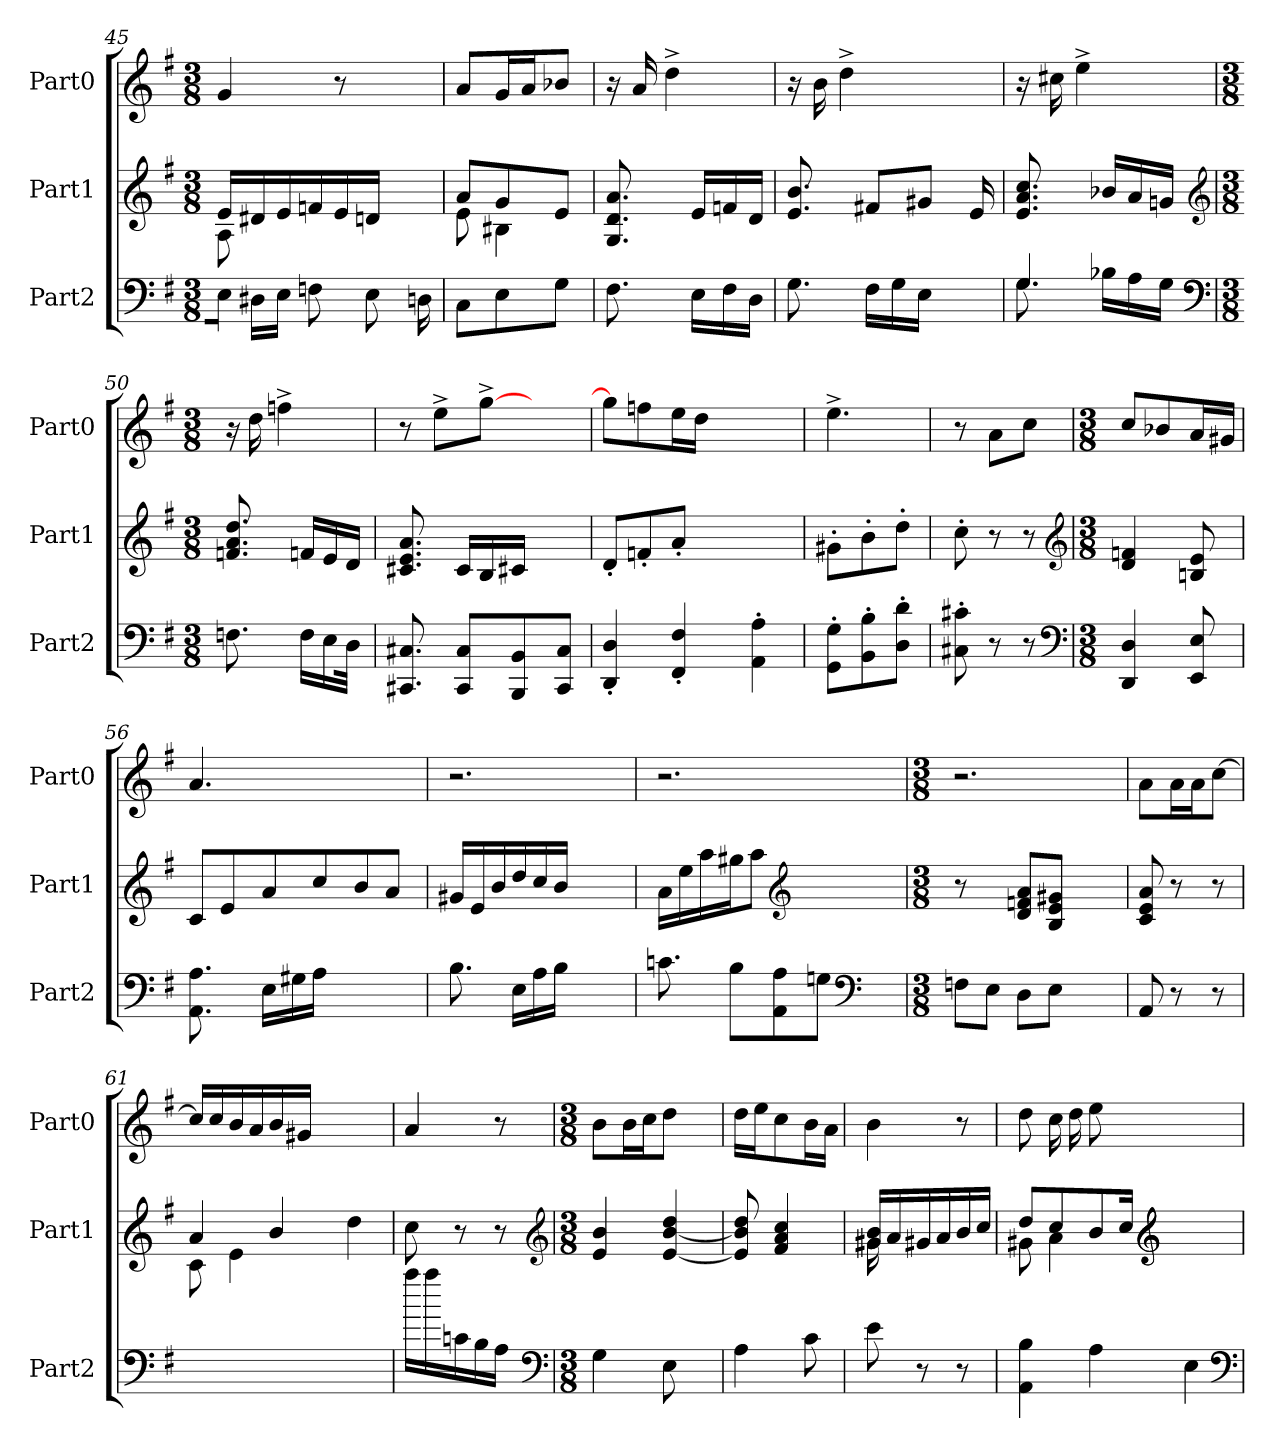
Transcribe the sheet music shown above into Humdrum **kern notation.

**kern	**kern	**kern
*part3	*part2	*part1
*staff3	*staff2	*staff1
*I"Part2	*I"Part1	*I"Part0
*I'Part2	*I'Part1	*I'Part0
!!LO:LB:g=z
*clefF4	*clefG2	*clefG2
*k[f#]	*k[f#]	*k[f#]
*M3/8	*M3/8	*M3/8
=45	=45	=45
*	*^	*
16EJJ	16eLL	8A	4g
16D#XLL	16d#X	.	.
16EJJ	16e	16ryy	.
8Fn	16fn	16ryy	.
.	16e	16ryy	8r
8E	16dnJJ	16ryy	.
.	8ryy	8ryy	8ryy
16Dn	.	.	.
=46	=46	=46	=46
8CL	8aL	8e	8a/L
8E	8g	4B#X	16g/L
.	.	.	16a/J
8GJ	8eJ	.	8b-X/J
*	*v	*v	*
=47	=47	=47
8.F#	8.a 8.d 8.G	16r
.	.	16a
.	.	4dd^>
16ELL	16eLL	.
16F#	16fn	.
16DJJ	16dJJ	.
=48	=48	=48
8.G	8.b 8.e	16r
.	.	16b
.	.	4dd^>
16F#LL	8f#XL	.
16G	.	.
16EJJ	8g#XJ	.
8ryy	.	8ryy
.	16e	.
=49	=49	=49
*^	*	*
4.G	8.G	8.cc 8.a 8.e	16r
.	.	.	16cc#X
.	.	.	4ee^>
.	16B-XLL	16b-XLL	.
.	16A	16a	.
.	16GJJ	16gnJJ	.
*v	*v	*	*
*clefF4	*clefG2	*
!!LO:LB:g=z
=50	=50	=50
*M3/8	*M3/8	*M3/8
8.Fn	8.fn 8.dd 8.a	16r
.	.	16dd
.	.	4ffn^>
16FLL	16fnLL	.
16E	16e	.
32DJJk	16dJJ	.
32ryy	.	.
=51	=51	=51
8.C# 8.CC#	8.a 8.e 8.c#X	8r
.	.	8ee^>\L
8C# 8CC#L	16c#LL	.
.	16B	[8gg^>\J
8BB 8BBB	16c#XJJ	.
.	8.ryy	8.ryy
8C# 8CC#J	.	.
=52	=52	=52
4D'< 4DD'<	8d'<L	8gg\L]
.	8fn'<	8ffn\
4F#'< 4FF#'<	8a'<J	16ee\L
.	.	16dd\JJ
.	4.ryy	4.ryy
4A'< 4AA'<	.	.
=53	=53	=53
8GG'> 8G'>L	8g#X'>L	4.ee^>
8BB'> 8B'>	8b'>	.
8D'> 8d'>J	8dd'>J	.
=54	=54	=54
8C#'> 8c#'>	8cc'>	8r
8r	8r	8a\L
8r	8r	8cc\J
*clefF4	*clefG2	*
!!LO:PB:g=z
=55	=55	=55
*M3/8	*M3/8	*M3/8
4D 4DD	4fn 4d	8cc/L
.	.	8b-X/
8E 8EE	8e 8Bn	16a/L
.	.	16g#X/JJ
=56	=56	=56
8.AA 8.A	8cL	4.a
.	8e	.
16ryy	.	.
16ELL	8a	.
16G#X	.	.
16AJJ	8cc	16ryy
4ryy	.	4ryy
.	8b	.
.	8aJ	.
16ryy	.	16ryy
=57	=57	=57
8.B	16g#XLL	2.r
.	16e	.
.	16b	.
16ELL	16dd	.
16A	16cc	.
16BJJ	16bJJ	.
4.ryy	4.ryy	.
=58	=58	=58
8.cn	16aLL	2.r
.	16ee	.
.	16aa	.
8BL	16gg#XJ	.
.	8aaJ	.
8AA 8A	.	.
*	*clefG2	*
.	4.ryy	.
8GnJ	.	.
*clefF4	*	*
8.ryy	.	.
!!LO:LB:g=z
=59	=59	=59
*M3/8	*M3/8	*M3/8
8FnL	8r	2.r
8EJ	8ryy	.
8DL	8d 8fn 8aL	.
8EJ	8g#X 8e 8BJ	.
4ryy	4ryy	.
=60	=60	=60
8AA	8a 8e 8c	8a\L
8r	8r	16a\L
.	.	16a\J
8r	8r	[8cc\J
=61	=61	=61
*	*^	*
4.ryy	4a	8c	16cc/LL]
.	.	.	16cc/
.	.	4e	16b/
.	.	.	16a/
.	4b	.	16b/
.	.	.	16g#X/JJ
4.ryy	.	4.ryy	4.ryy
.	4dd	.	.
*	*v	*v	*
=62	=62	=62
16aaLL	8cc	4a
16aa	.	.
16cn	8r	.
16B	.	.
16AJJ	8r	8r
16ryy	.	.
*clefF4	*clefG2	*
!!LO:LB:g=z
=63	=63	=63
*M3/8	*M3/8	*M3/8
4G	4b 4e	8b\L
.	.	16b\L
.	.	16cc\J
8E	4dd [4b [4e	8dd\J
8ryy	.	8ryy
=64	=64	=64
4A	8dd 8b] 8e]	16dd\LL
.	.	16ee\J
.	4f# 4a 4cc	8cc\
8c	.	16b\L
.	.	16a\JJ
=65	=65	=65
*	*^	*
8e	16g#X 16bLL	16g#X	4b
.	16a	16ryy	.
8r	16g#X	16ryy	.
.	16a	16ryy	.
8r	16b	16ryy	8r
.	16ccJJ	16ryy	.
=66	=66	=66	=66
4AA 4B	8ddL	8g#X	8dd
.	8cc	4a	16cc
.	.	.	16dd
4A	8b	.	8ee
.	16ccJk	16ryy	16ryy
*	*clefG2	*	*
.	4ryy	4ryy	4ryy
4E	.	.	.
.	16ryy	16ryy	16ryy
*	*v	*v	*
*clefF4	*	*
=	=	=
*-	*-	*-
